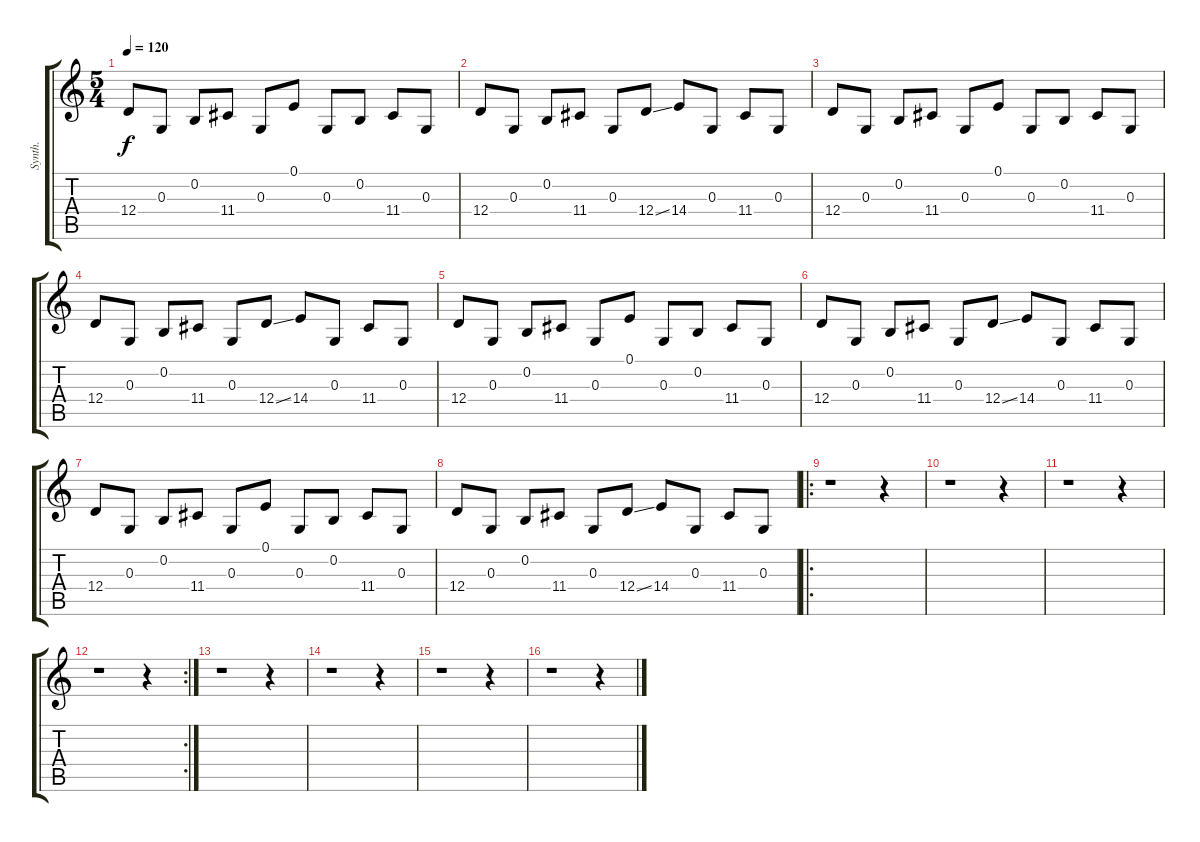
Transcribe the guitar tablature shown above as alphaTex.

\track ("Synth." "Synth.") {instrument synthstrings1}
\staff {score tabs}
\tuning (E4 B3 G3 D3 A2 E2) {hide}
\ts (5 4)
\tempo 120
\clef g2
\ks c
12.4.8{dy f} 0.3.8 0.2.8 11.4.8 0.3.8 0.1.8 0.3.8 0.2.8 11.4.8 0.3.8 |
12.4.8 0.3.8 0.2.8 11.4.8 0.3.8 12.4{ss}.8 14.4.8 0.3.8 11.4.8 0.3.8 |
12.4.8 0.3.8 0.2.8 11.4.8 0.3.8 0.1.8 0.3.8 0.2.8 11.4.8 0.3.8 |
12.4.8 0.3.8 0.2.8 11.4.8 0.3.8 12.4{ss}.8 14.4.8 0.3.8 11.4.8 0.3.8 |
12.4.8 0.3.8 0.2.8 11.4.8 0.3.8 0.1.8 0.3.8 0.2.8 11.4.8 0.3.8 |
12.4.8 0.3.8 0.2.8 11.4.8 0.3.8 12.4{ss}.8 14.4.8 0.3.8 11.4.8 0.3.8 |
12.4.8 0.3.8 0.2.8 11.4.8 0.3.8 0.1.8 0.3.8 0.2.8 11.4.8 0.3.8 |
12.4.8 0.3.8 0.2.8 11.4.8 0.3.8 12.4{ss}.8 14.4.8 0.3.8 11.4.8 0.3.8 |
\ro
r.1 r.4 |
r.1 r.4 |
r.1 r.4 |
\rc 2
r.1 r.4 |
r.1 r.4 |
r.1 r.4 |
r.1 r.4 |
r.1 r.4
